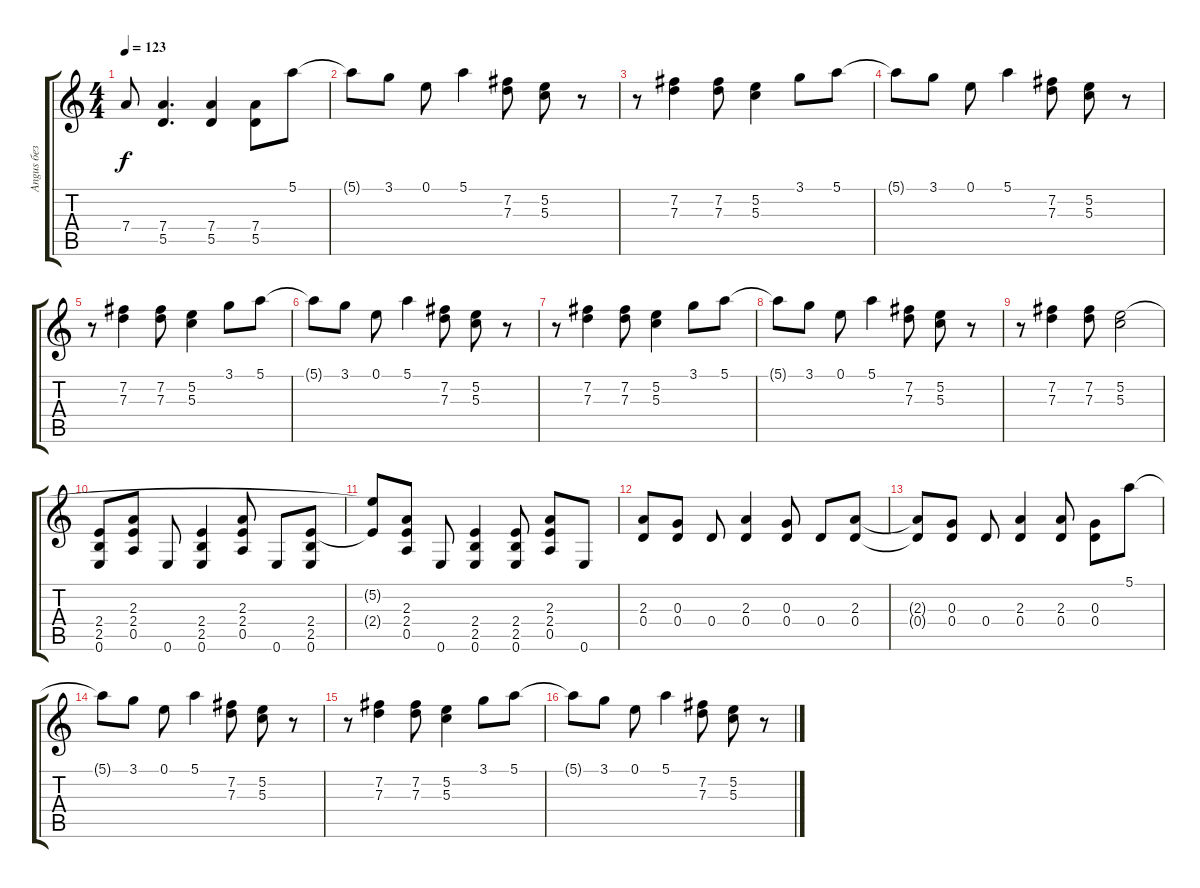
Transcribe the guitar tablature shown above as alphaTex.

\track ("Angus без Solo" "Angus без ") {instrument overdrivenguitar}
\staff {score tabs}
\tuning (E4 B3 G3 D3 A2 E2) {hide}
\ts (4 4)
\tempo 123
\clef g2
\ks c
7.4{t}.8{dy f} (7.4 5.5).4{d} (7.4 5.5).4 (7.4 5.5).8 5.1.8 |
5.1{t}.8 3.1.8 0.1.8 5.1.4 (7.2 7.3).8 (5.2 5.3).8 r.8 |
r.8 (7.2 7.3).4 (7.2 7.3).8 (5.2 5.3).4 3.1.8 5.1.8 |
5.1{t}.8 3.1.8 0.1.8 5.1.4 (7.2 7.3).8 (5.2 5.3).8 r.8 |
r.8 (7.2 7.3).4 (7.2 7.3).8 (5.2 5.3).4 3.1.8 5.1.8 |
5.1{t}.8 3.1.8 0.1.8 5.1.4 (7.2 7.3).8 (5.2 5.3).8 r.8 |
r.8 (7.2 7.3).4 (7.2 7.3).8 (5.2 5.3).4 3.1.8 5.1.8 |
5.1{t}.8 3.1.8 0.1.8 5.1.4 (7.2 7.3).8 (5.2 5.3).8 r.8 |
r.8 (7.2 7.3).4 (7.2 7.3).8 (5.2 5.3).2 |
(2.4 2.5 0.6).8 (2.3 2.4 0.5).8 0.6.8 (2.4 2.5 0.6).4 (2.3 2.4 0.5).8 0.6.8 (2.4 2.5 0.6).8 |
(5.2{t} 2.4{t}).8 (2.3 2.4 0.5).8 0.6.8 (2.4 2.5 0.6).4 (2.4 2.5 0.6).8 (2.3 2.4 0.5).8 0.6.8 |
(2.3 0.4).8 (0.3 0.4).8 0.4.8 (2.3 0.4).4 (0.3 0.4).8 0.4.8 (2.3 0.4).8 |
(2.3{t} 0.4{t}).8 (0.3 0.4).8 0.4.8 (2.3 0.4).4 (2.3 0.4).8 (0.3 0.4).8 5.1.8 |
5.1{t}.8 3.1.8 0.1.8 5.1.4 (7.2 7.3).8 (5.2 5.3).8 r.8 |
r.8 (7.2 7.3).4 (7.2 7.3).8 (5.2 5.3).4 3.1.8 5.1.8 |
5.1{t}.8 3.1.8 0.1.8 5.1.4 (7.2 7.3).8 (5.2 5.3).8 r.8
